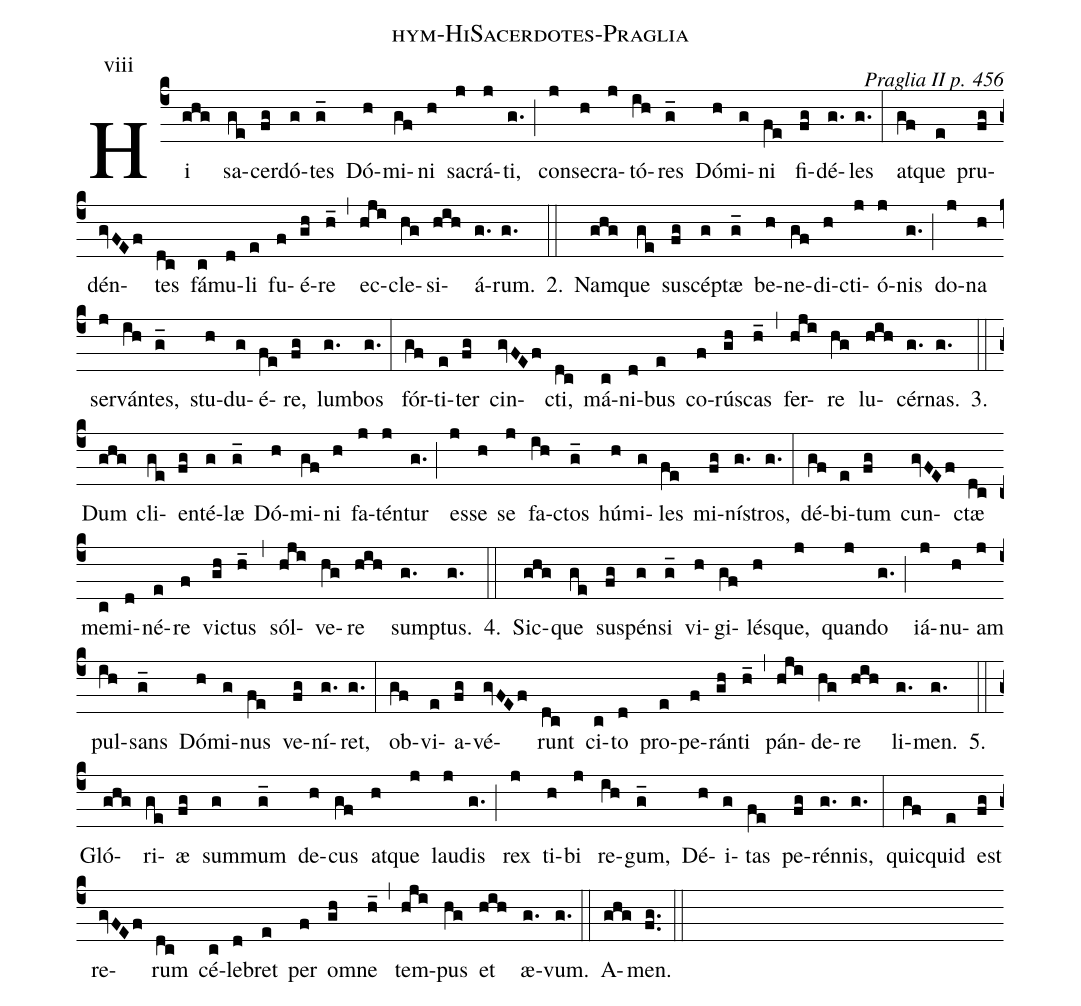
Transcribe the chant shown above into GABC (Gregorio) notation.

name: hym-HiSacerdotes-Praglia;
commentary: Praglia II p. 456;
annotation: viii;
%%
(c4) Hi(ghg) sa(ge)cer(fg)dó(g)tes(g_) Dó(h)mi(gf)ni(h) sa(j)crá(j)ti,(g.) (;)
con(j)se(h)cra(j)tó(ih)res(g_) Dó(h)mi(g)ni(fe) fi(fg)dé(g.)les(g.) (:)
at(gf)que(e) pru(fg)dén(gvFEf)tes(dc) fá(c)mu(d)li(e)
fu(f)é(gh)re(h_) (,) ec(hji)cle(hg)si(hih)á(g.)rum.(g.)
2.(::) Nam(ghg)que(ge) su(fg)scép(g)tæ(g_) be(h)ne(gf)di(h)cti(j)ó(j)nis(g.) (;)
do(j)na(h) ser(j)ván(ih)tes,(g_) stu(h)du(g)é(fe)re,(fg) lum(g.)bos(g.) (:)
fór(gf)ti(e)ter(fg) cin(gvFEf)cti,(dc) má(c)ni(d)bus(e) co(f)rú(gh)scas(h_) (,)
fer(hji)re(hg) lu(hih)cér(g.)nas.(g.)
3.(::) Dum(ghg) cli(ge)en(fg)té(g)læ(g_) Dó(h)mi(gf)ni(h) fa(j)tén(j)tur(g.) (;)
es(j)se(h) se(j) fa(ih)ctos(g_) hú(h)mi(g)les(fe) mi(fg)ní(g.)stros,(g.) (:)
dé(gf)bi(e)tum(fg) cun(gvFEf)ctæ(dc) me(c)mi(d)né(e)re(f) vi(gh)ctus(h_) (,)
sól(hji)ve(hg)re(hih) sum(g.)ptus.(g.)
4.(::) Sic(ghg)que(ge) su(fg)spén(g)si(g_) vi(h)gi(gf)lés(h)que,(j) quan(j)do(g.) (;)
iá(j)nu(h)am(j) pul(ih)sans(g_) Dó(h)mi(g)nus(fe) ve(fg)ní(g.)ret,(g.) (:)
ob(gf)vi(e)a(fg)vé(gvFEf)runt(dc) ci(c)to(d) pro(e)pe(f)rán(gh)ti(h_) (,)
pán(hji)de(hg)re(hih) li(g.)men.(g.)
5.(::) Gló(ghg)ri(ge)æ(fg) sum(g)mum(g_) de(h)cus(gf) at(h)que(j) lau(j)dis(g.) (;)
rex(j) ti(h)bi(j) re(ih)gum,(g_) Dé(h)i(g)tas(fe) pe(fg)rén(g.)nis,(g.) (:)
quic(gf)quid(e) est(fg) re(gvFEf)rum(dc) cé(c)le(d)bret(e) per(f) om(gh)ne(h_) (,)
tem(hji)pus(hg) et(hih) æ(g.)vum.(g.) (::)
A(ghg)men.(fg..) (::)
